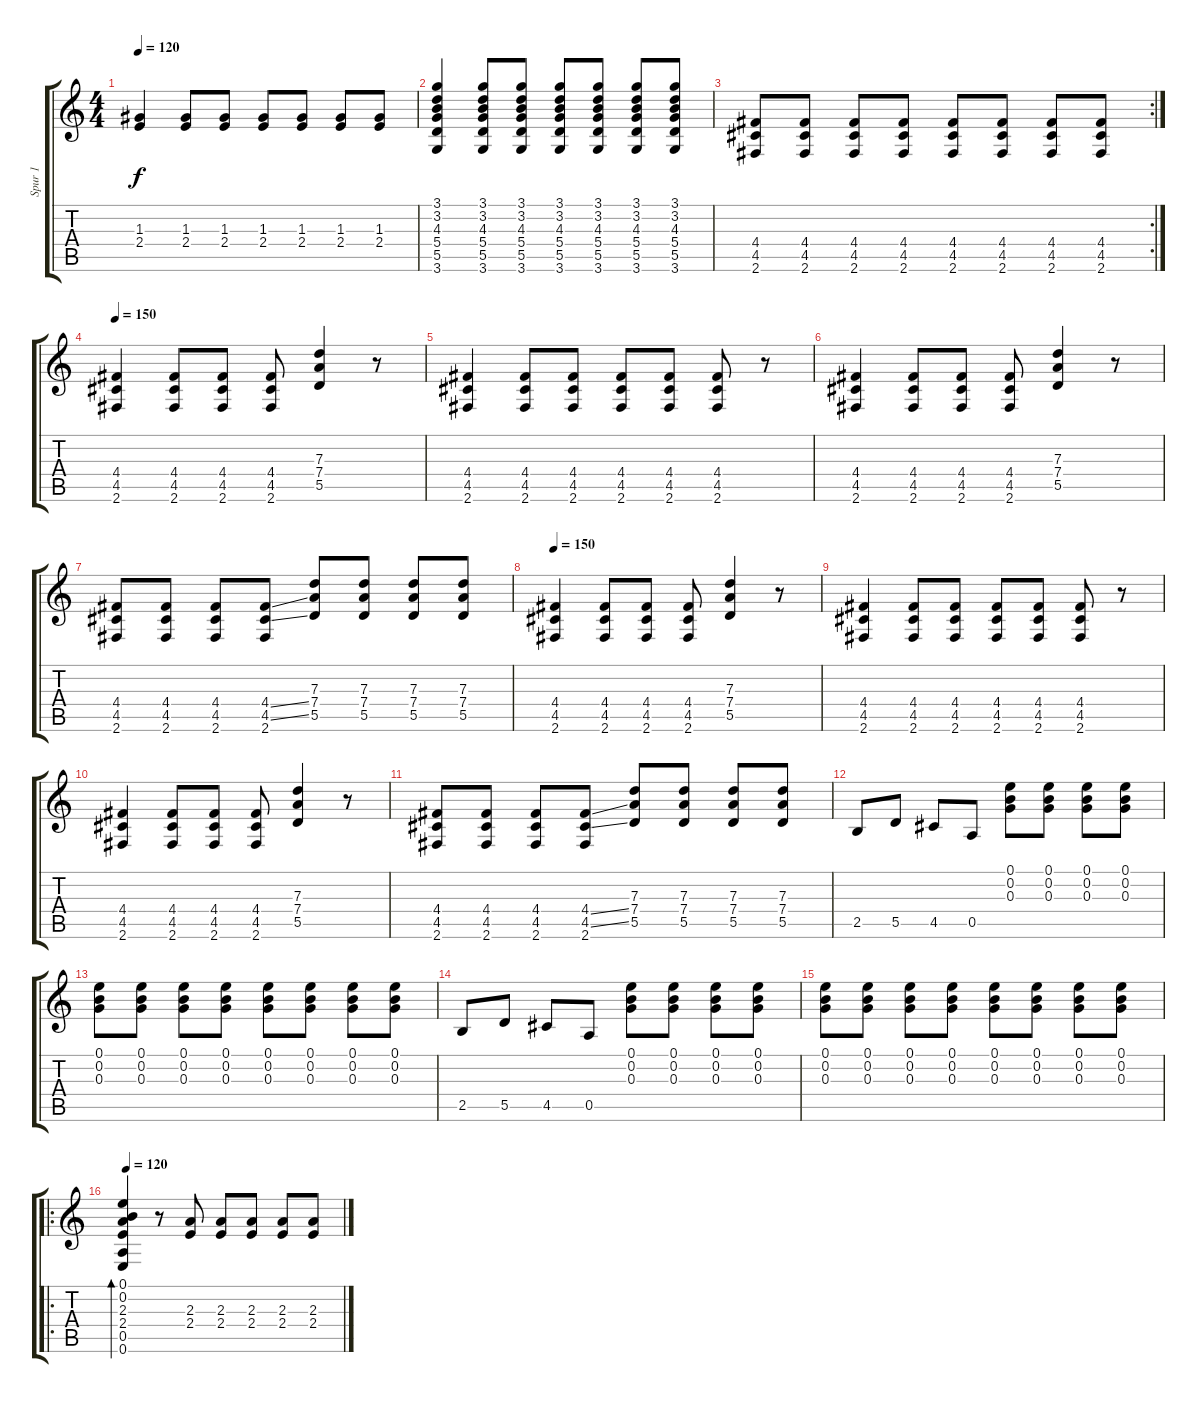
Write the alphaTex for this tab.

\track ("Spur 1" "Spur 1") {instrument overdrivenguitar}
\staff {score tabs}
\tuning (E4 B3 G3 D3 A2 E2) {hide}
\ts (4 4)
\tempo 120
\clef g2
\ks c
(1.3 2.4).4{dy f} (1.3 2.4).8 (1.3 2.4).8 (1.3 2.4).8 (1.3 2.4).8 (1.3 2.4).8 (1.3 2.4).8 |
(3.1 3.2 4.3 5.4 5.5 3.6).4 (3.1 3.2 4.3 5.4 5.5 3.6).8 (3.1 3.2 4.3 5.4 5.5 3.6).8 (3.1 3.2 4.3 5.4 5.5 3.6).8 (3.1 3.2 4.3 5.4 5.5 3.6).8 (3.1 3.2 4.3 5.4 5.5 3.6).8 (3.1 3.2 4.3 5.4 5.5 3.6).8 |
\rc 2
(4.4 4.5 2.6).8 (4.4 4.5 2.6).8 (4.4 4.5 2.6).8 (4.4 4.5 2.6).8 (4.4 4.5 2.6).8 (4.4 4.5 2.6).8 (4.4 4.5 2.6).8 (4.4 4.5 2.6).8 |
\tempo 150
(4.4 4.5 2.6).4{volume 16 instrument distortionguitar} (4.4 4.5 2.6).8 (4.4 4.5 2.6).8 (4.4 4.5 2.6).8 (7.3 7.4 5.5).4 r.8 |
(4.4 4.5 2.6).4 (4.4 4.5 2.6).8 (4.4 4.5 2.6).8 (4.4 4.5 2.6).8 (4.4 4.5 2.6).8 (4.4 4.5 2.6).8 r.8 |
(4.4 4.5 2.6).4 (4.4 4.5 2.6).8 (4.4 4.5 2.6).8 (4.4 4.5 2.6).8 (7.3 7.4 5.5).4 r.8 |
(4.4 4.5 2.6).8 (4.4 4.5 2.6).8 (4.4 4.5 2.6).8 (4.4{ss} 4.5{ss} 2.6).8 (7.3 7.4 5.5).8 (7.3 7.4 5.5).8 (7.3 7.4 5.5).8 (7.3 7.4 5.5).8 |
\tempo 150
(4.4 4.5 2.6).4{volume 16 instrument distortionguitar} (4.4 4.5 2.6).8 (4.4 4.5 2.6).8 (4.4 4.5 2.6).8 (7.3 7.4 5.5).4 r.8 |
(4.4 4.5 2.6).4 (4.4 4.5 2.6).8 (4.4 4.5 2.6).8 (4.4 4.5 2.6).8 (4.4 4.5 2.6).8 (4.4 4.5 2.6).8 r.8 |
(4.4 4.5 2.6).4 (4.4 4.5 2.6).8 (4.4 4.5 2.6).8 (4.4 4.5 2.6).8 (7.3 7.4 5.5).4 r.8 |
(4.4 4.5 2.6).8 (4.4 4.5 2.6).8 (4.4 4.5 2.6).8 (4.4{ss} 4.5{ss} 2.6).8 (7.3 7.4 5.5).8 (7.3 7.4 5.5).8 (7.3 7.4 5.5).8 (7.3 7.4 5.5).8 |
2.5.8 5.5.8 4.5.8 0.5.8 (0.1 0.2 0.3).8 (0.1 0.2 0.3).8 (0.1 0.2 0.3).8 (0.1 0.2 0.3).8 |
(0.1 0.2 0.3).8 (0.1 0.2 0.3).8 (0.1 0.2 0.3).8 (0.1 0.2 0.3).8 (0.1 0.2 0.3).8 (0.1 0.2 0.3).8 (0.1 0.2 0.3).8 (0.1 0.2 0.3).8 |
2.5.8 5.5.8 4.5.8 0.5.8 (0.1 0.2 0.3).8 (0.1 0.2 0.3).8 (0.1 0.2 0.3).8 (0.1 0.2 0.3).8 |
(0.1 0.2 0.3).8 (0.1 0.2 0.3).8 (0.1 0.2 0.3).8 (0.1 0.2 0.3).8 (0.1 0.2 0.3).8 (0.1 0.2 0.3).8 (0.1 0.2 0.3).8 (0.1 0.2 0.3).8 |
\ro
\tempo 120
(0.1 0.2 2.3 2.4 0.5 0.6).4{bd 120 instrument electricguitarclean} r.8 (2.3 2.4).8 (2.3 2.4).8 (2.3 2.4).8 (2.3 2.4).8 (2.3 2.4).8
